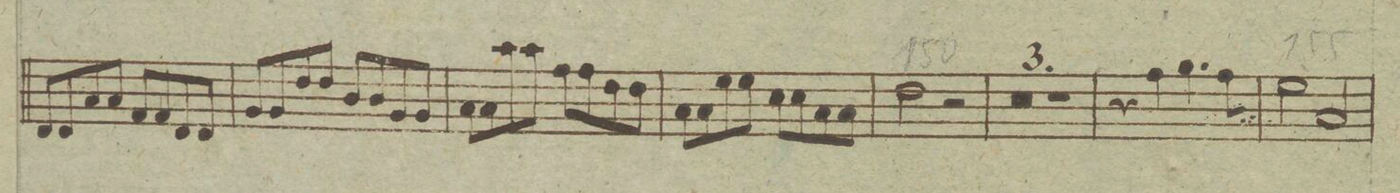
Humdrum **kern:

**kern	**dynam
*I"Viola.	*
*clefC3	*
*k[b-e-a-]	*
*met(c)	*
*M4/4	*
8E-/L	.
8E-/	.
8B-/	.
8B-/J	.
8G/L	.
8G/	.
8E-/	.
8E-/J	.
=143	=143
8A-/L	.
8A-/	.
8e-/	.
8e-/J	.
8c/L	.
8c/	.
8A-/	.
8A-/J	.
=144	=144
8B-\L	.
8B-\	.
8b-\	.
8b-\J	.
8g\L	.
8g\	.
8e-\	.
8e-\J	.
=145	=145
8B-\L	.
8B-\	.
8f\	.
8f\J	.
8d\L	.
8d\	.
8B-\	.
8B-\J	.
=146	=146
2e-\	.
2r	.
=147	=147
0r	.
=148	=148
=149	=149
1r	.
=150	=150
4r	.
4g\	.
4.a-\	.
8g\	.
=151	=151
2f\	.
2B-/	.
=152	=152
*-	*-
